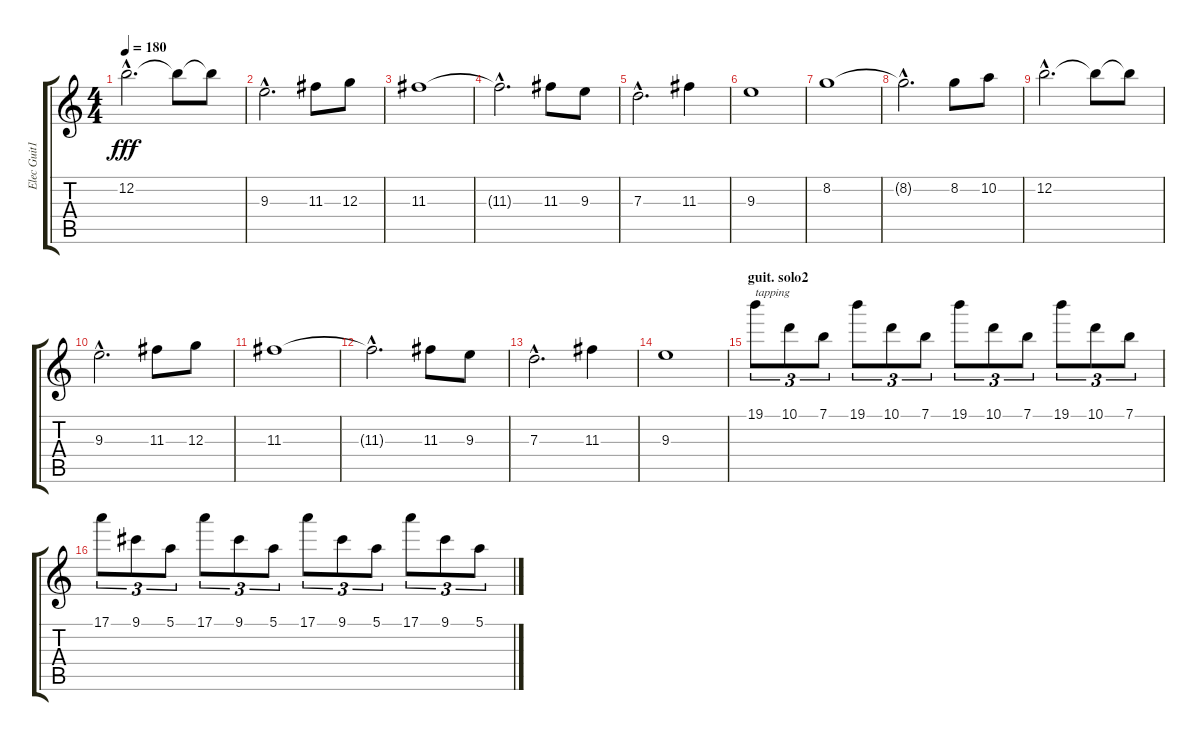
\track ("Elec Guit1" "Elec Guit1") {instrument overdrivenguitar}
\staff {score tabs}
\tuning (E4 B3 G3 D3 A2 E2) {hide}
\ts (4 4)
\tempo 180
\clef g2
\ks c
12.2{hac}.2{d dy fff} 12.2{t}.8 12.2{t}.8 |
9.3{hac}.2{d} 11.3.8 12.3.8 |
11.3.1 |
11.3{hac t}.2{d} 11.3.8 9.3.8 |
7.3{hac}.2{d} 11.3.4 |
9.3.1 |
8.2.1 |
8.2{hac t}.2{d} 8.2.8 10.2.8 |
12.2{hac}.2{d} 12.2{t}.8 12.2{t}.8 |
9.3{hac}.2{d} 11.3.8 12.3.8 |
11.3.1 |
11.3{hac t}.2{d} 11.3.8 9.3.8 |
7.3{hac}.2{d} 11.3.4 |
9.3.1 |
\section ("" "guit. solo2")
19.1.8{tu (3 2) txt "tapping"} 10.1.8{tu (3 2)} 7.1.8{tu (3 2)} 19.1.8{tu (3 2)} 10.1.8{tu (3 2)} 7.1.8{tu (3 2)} 19.1.8{tu (3 2)} 10.1.8{tu (3 2)} 7.1.8{tu (3 2)} 19.1.8{tu (3 2)} 10.1.8{tu (3 2)} 7.1.8{tu (3 2)} |
17.1.8{tu (3 2)} 9.1.8{tu (3 2)} 5.1.8{tu (3 2)} 17.1.8{tu (3 2)} 9.1.8{tu (3 2)} 5.1.8{tu (3 2)} 17.1.8{tu (3 2)} 9.1.8{tu (3 2)} 5.1.8{tu (3 2)} 17.1.8{tu (3 2)} 9.1.8{tu (3 2)} 5.1.8{tu (3 2)}
